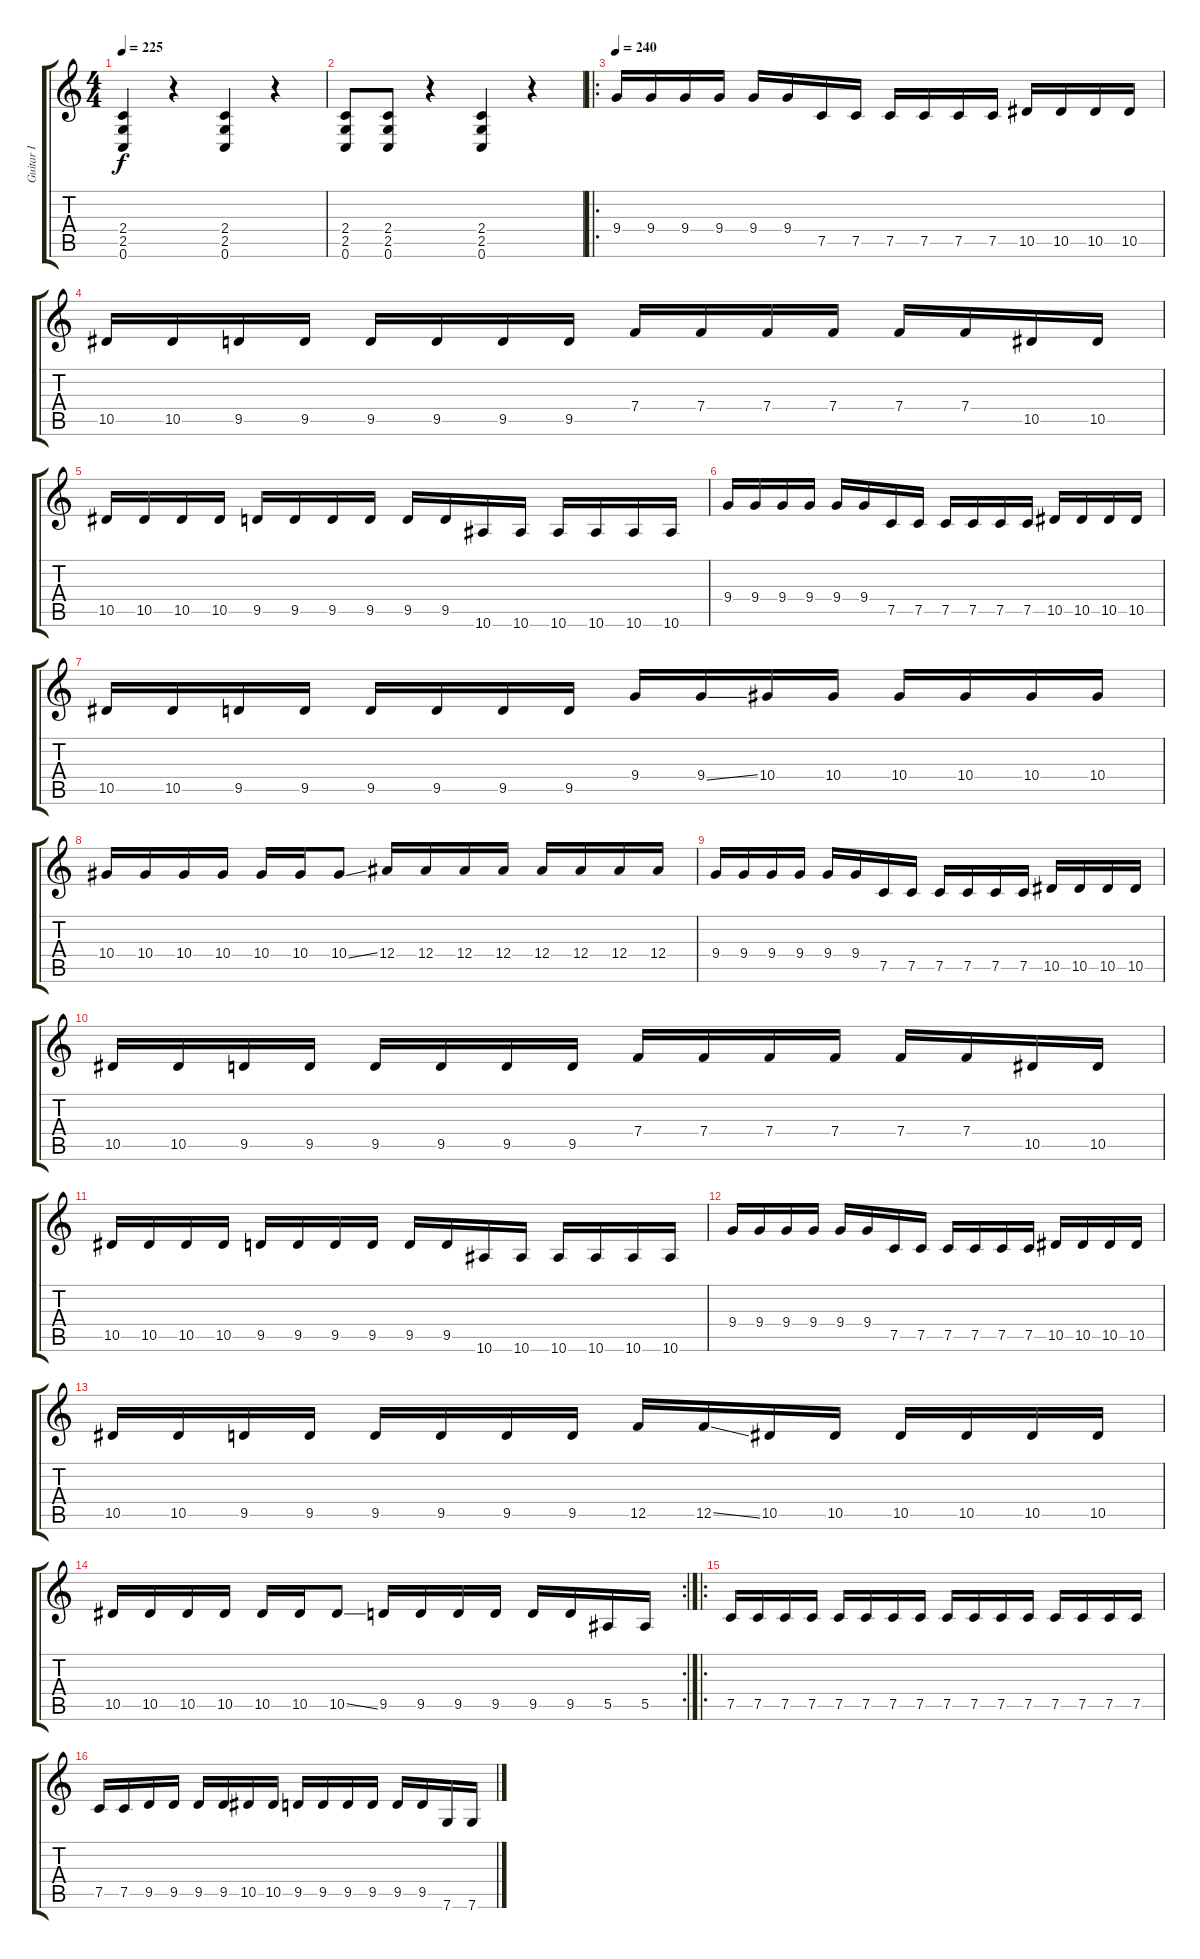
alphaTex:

\track ("Guitar I" "Guitar I") {instrument distortionguitar}
\staff {score tabs}
\tuning (C4 G3 Eb3 Bb2 F2 C2) {hide}
\ts (4 4)
\tempo 225
\clef g2
\ks c
(2.4 2.5 0.6).4{dy f} r.4 (2.4 2.5 0.6).4 r.4 |
(2.4 2.5 0.6).8 (2.4 2.5 0.6).8 r.4 (2.4 2.5 0.6).4 r.4 |
\ro
\tempo 240
9.4.16 9.4.16 9.4.16 9.4.16 9.4.16 9.4.16 7.5.16 7.5.16 7.5.16 7.5.16 7.5.16 7.5.16 10.5.16 10.5.16 10.5.16 10.5.16 |
10.5.16 10.5.16 9.5.16 9.5.16 9.5.16 9.5.16 9.5.16 9.5.16 7.4.16 7.4.16 7.4.16 7.4.16 7.4.16 7.4.16 10.5.16 10.5.16 |
10.5.16 10.5.16 10.5.16 10.5.16 9.5.16 9.5.16 9.5.16 9.5.16 9.5.16 9.5.16 10.6.16 10.6.16 10.6.16 10.6.16 10.6.16 10.6.16 |
9.4.16 9.4.16 9.4.16 9.4.16 9.4.16 9.4.16 7.5.16 7.5.16 7.5.16 7.5.16 7.5.16 7.5.16 10.5.16 10.5.16 10.5.16 10.5.16 |
10.5.16 10.5.16 9.5.16 9.5.16 9.5.16 9.5.16 9.5.16 9.5.16 9.4.16 9.4{ss}.16 10.4.16 10.4.16 10.4.16 10.4.16 10.4.16 10.4.16 |
10.4.16 10.4.16 10.4.16 10.4.16 10.4.16 10.4.16 10.4{ss}.8 12.4.16 12.4.16 12.4.16 12.4.16 12.4.16 12.4.16 12.4.16 12.4.16 |
9.4.16 9.4.16 9.4.16 9.4.16 9.4.16 9.4.16 7.5.16 7.5.16 7.5.16 7.5.16 7.5.16 7.5.16 10.5.16 10.5.16 10.5.16 10.5.16 |
10.5.16 10.5.16 9.5.16 9.5.16 9.5.16 9.5.16 9.5.16 9.5.16 7.4.16 7.4.16 7.4.16 7.4.16 7.4.16 7.4.16 10.5.16 10.5.16 |
10.5.16 10.5.16 10.5.16 10.5.16 9.5.16 9.5.16 9.5.16 9.5.16 9.5.16 9.5.16 10.6.16 10.6.16 10.6.16 10.6.16 10.6.16 10.6.16 |
9.4.16 9.4.16 9.4.16 9.4.16 9.4.16 9.4.16 7.5.16 7.5.16 7.5.16 7.5.16 7.5.16 7.5.16 10.5.16 10.5.16 10.5.16 10.5.16 |
10.5.16 10.5.16 9.5.16 9.5.16 9.5.16 9.5.16 9.5.16 9.5.16 12.5.16 12.5{ss}.16 10.5.16 10.5.16 10.5.16 10.5.16 10.5.16 10.5.16 |
\rc 2
10.5.16 10.5.16 10.5.16 10.5.16 10.5.16 10.5.16 10.5{ss}.8 9.5.16 9.5.16 9.5.16 9.5.16 9.5.16 9.5.16 5.5.16 5.5.16 |
\ro
7.5.16 7.5.16 7.5.16 7.5.16 7.5.16 7.5.16 7.5.16 7.5.16 7.5.16 7.5.16 7.5.16 7.5.16 7.5.16 7.5.16 7.5.16 7.5.16 |
7.5.16 7.5.16 9.5.16 9.5.16 9.5.16 9.5.16 10.5.16 10.5.16 9.5.16 9.5.16 9.5.16 9.5.16 9.5.16 9.5.16 7.6.16 7.6.16
